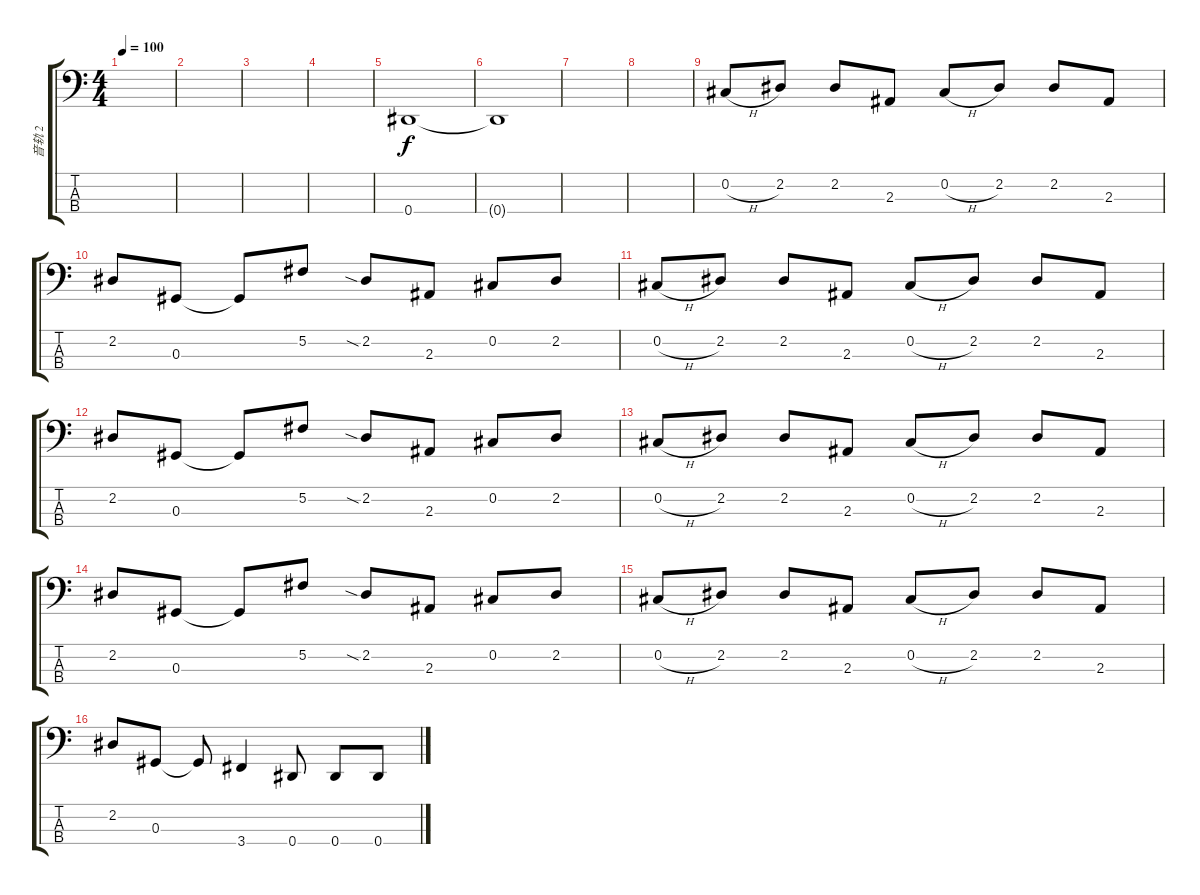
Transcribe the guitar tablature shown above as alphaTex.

\track ("音轨 2" "音轨 2") {instrument electricbasspick}
\staff {score tabs}
\tuning (Gb2 Db2 Ab1 Eb1) {hide}
\ts (4 4)
\tempo 100
\clef f4
\ks c
|
|
|
|
0.4.1 |
0.4{t}.1 |
|
|
0.2{h}.8 2.2.8 2.2.8 2.3.8 0.2{h}.8 2.2.8 2.2.8 2.3.8 |
2.2.8 0.3.8 0.3{t}.8 5.2.8 2.2{sia}.8 2.3.8 0.2.8 2.2.8 |
0.2{h}.8 2.2.8 2.2.8 2.3.8 0.2{h}.8 2.2.8 2.2.8 2.3.8 |
2.2.8 0.3.8 0.3{t}.8 5.2.8 2.2{sia}.8 2.3.8 0.2.8 2.2.8 |
0.2{h}.8 2.2.8 2.2.8 2.3.8 0.2{h}.8 2.2.8 2.2.8 2.3.8 |
2.2.8 0.3.8 0.3{t}.8 5.2.8 2.2{sia}.8 2.3.8 0.2.8 2.2.8 |
0.2{h}.8 2.2.8 2.2.8 2.3.8 0.2{h}.8 2.2.8 2.2.8 2.3.8 |
2.2.8 0.3.8 0.3{t}.8 3.4.4 0.4.8 0.4.8 0.4.8
